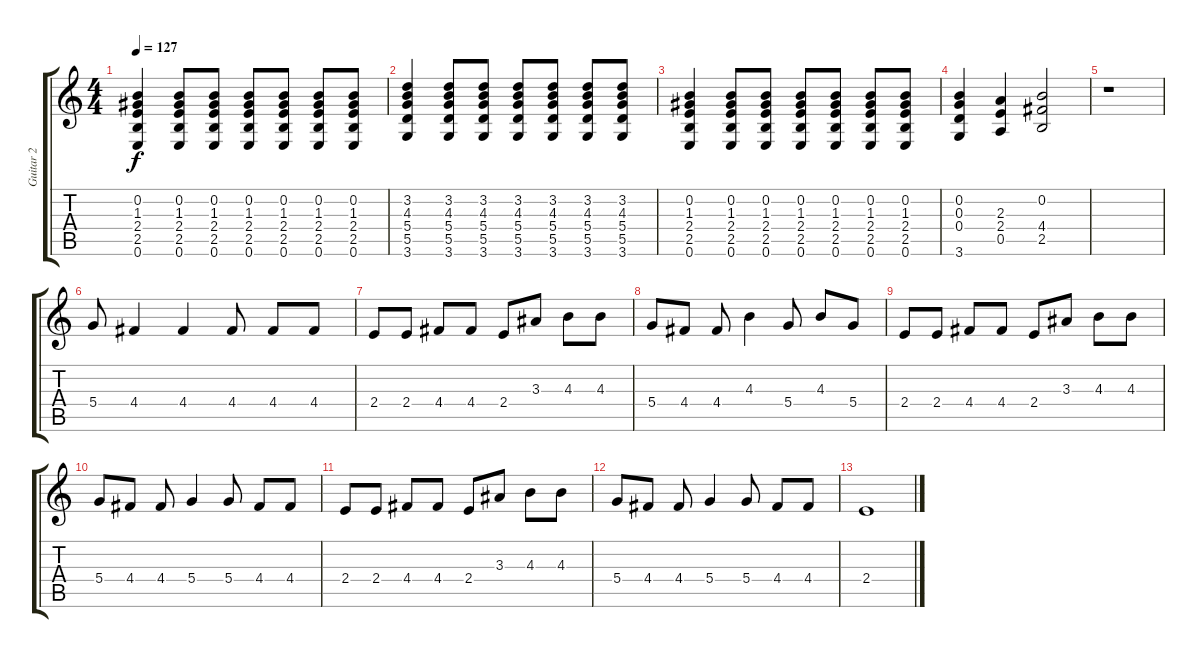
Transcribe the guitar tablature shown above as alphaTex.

\track ("Guitar 2" "Guitar 2") {instrument electricguitarclean}
\staff {score tabs}
\tuning (E4 B3 G3 D3 A2 E2) {hide}
\ts (4 4)
\tempo 127
\clef g2
\ks c
(0.2 1.3 2.4 2.5 0.6).4{dy f} (0.2 1.3 2.4 2.5 0.6).8 (0.2 1.3 2.4 2.5 0.6).8 (0.2 1.3 2.4 2.5 0.6).8 (0.2 1.3 2.4 2.5 0.6).8 (0.2 1.3 2.4 2.5 0.6).8 (0.2 1.3 2.4 2.5 0.6).8 |
(3.2 4.3 5.4 5.5 3.6).4 (3.2 4.3 5.4 5.5 3.6).8 (3.2 4.3 5.4 5.5 3.6).8 (3.2 4.3 5.4 5.5 3.6).8 (3.2 4.3 5.4 5.5 3.6).8 (3.2 4.3 5.4 5.5 3.6).8 (3.2 4.3 5.4 5.5 3.6).8 |
(0.2 1.3 2.4 2.5 0.6).4 (0.2 1.3 2.4 2.5 0.6).8 (0.2 1.3 2.4 2.5 0.6).8 (0.2 1.3 2.4 2.5 0.6).8 (0.2 1.3 2.4 2.5 0.6).8 (0.2 1.3 2.4 2.5 0.6).8 (0.2 1.3 2.4 2.5 0.6).8 |
(0.2 0.3 0.4 3.6).4 (2.3 2.4 0.5).4 (0.2 4.4 2.5).2 |
r.1 |
5.4.8 4.4.4 4.4.4 4.4.8 4.4.8 4.4.8 |
2.4.8 2.4.8 4.4.8 4.4.8 2.4.8 3.3.8 4.3.8 4.3.8 |
5.4.8 4.4.8 4.4.8 4.3.4 5.4.8 4.3.8 5.4.8 |
2.4.8 2.4.8 4.4.8 4.4.8 2.4.8 3.3.8 4.3.8 4.3.8 |
5.4.8 4.4.8 4.4.8 5.4.4 5.4.8 4.4.8 4.4.8 |
2.4.8 2.4.8 4.4.8 4.4.8 2.4.8 3.3.8 4.3.8 4.3.8 |
5.4.8 4.4.8 4.4.8 5.4.4 5.4.8 4.4.8 4.4.8 |
2.4.1
